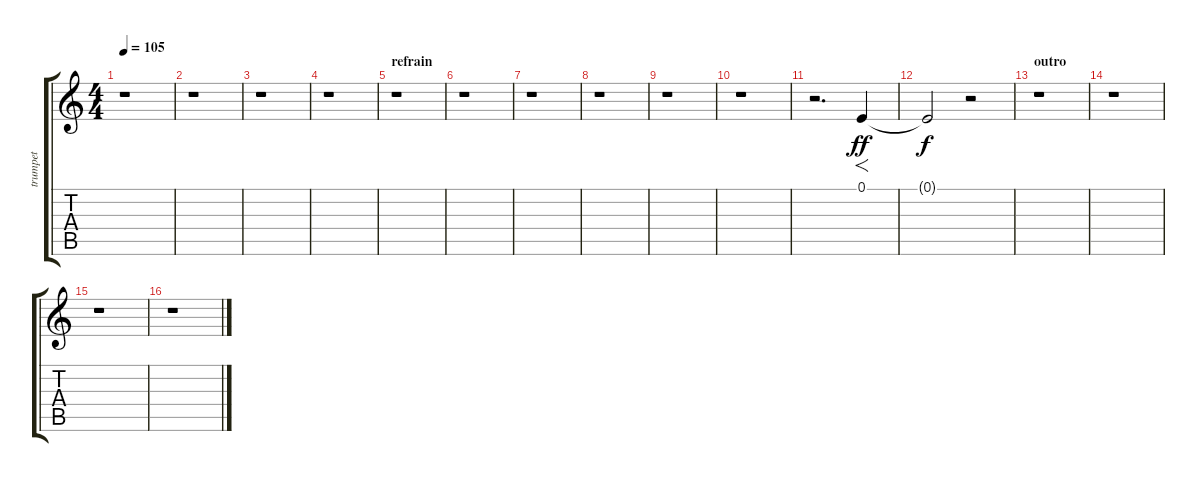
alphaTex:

\track ("trumpet" "trumpet") {instrument trumpet}
\staff {score tabs}
\tuning (E4 B3 G3 D3 A2 E2) {hide}
\ts (4 4)
\tempo 105
\clef g2
\ks c
r.1{dy f} |
r.1 |
r.1 |
r.1 |
\section ("" "refrain")
r.1 |
r.1 |
r.1 |
r.1 |
r.1 |
r.1 |
r.2{d} 0.1.4{f dy ff} |
0.1{t}.2{dy f} r.2 |
\section ("" "outro")
r.1 |
r.1 |
r.1 |
r.1
